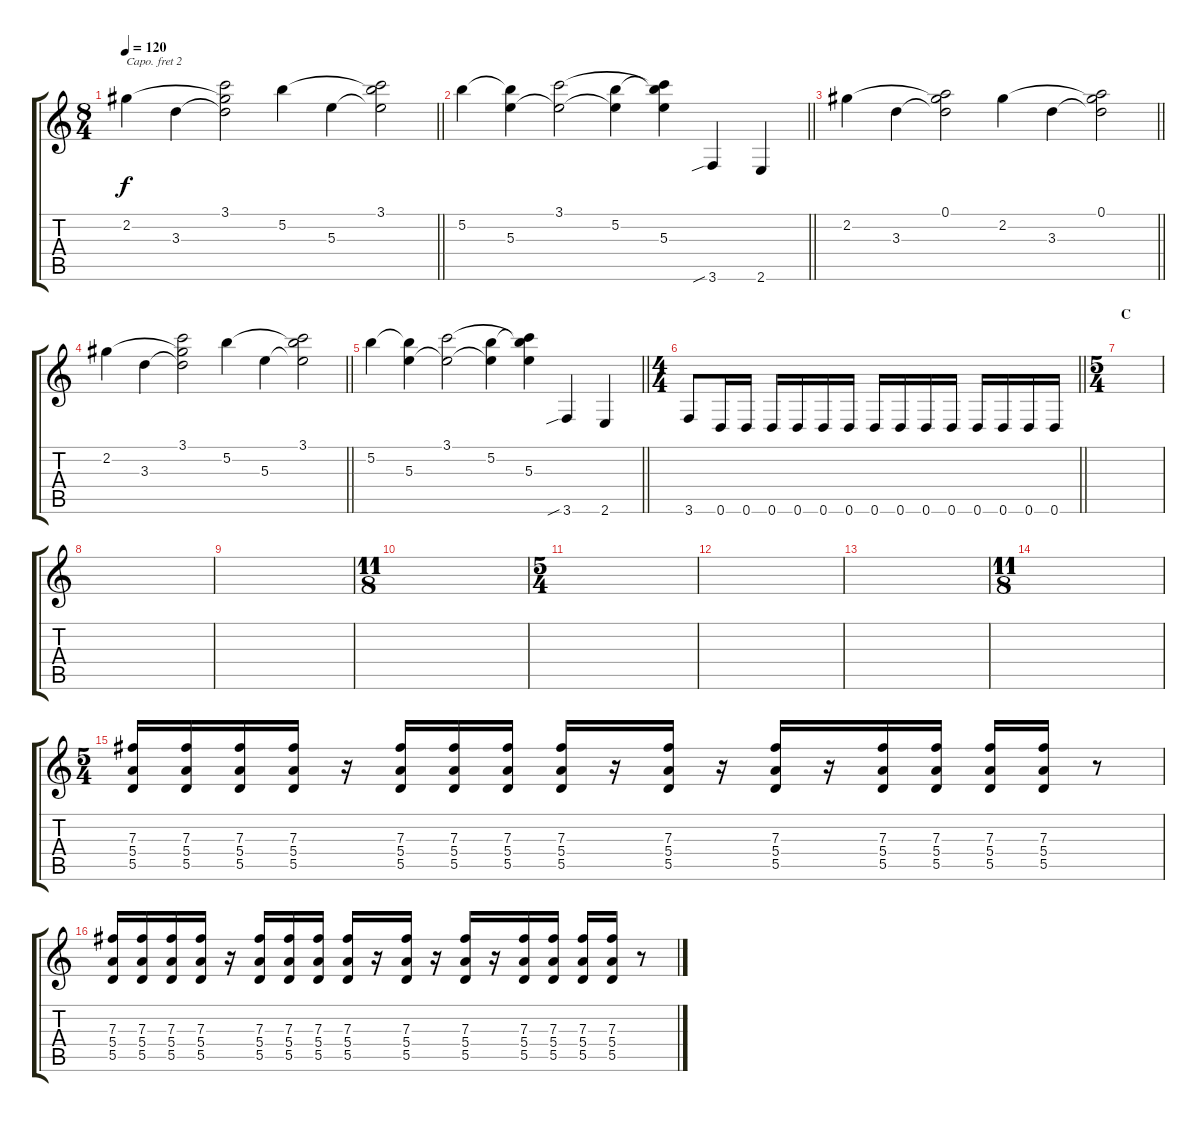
\track "" {instrument overdrivenguitar}
\staff {score tabs}
\capo 2
\tuning (G4 E4 A3 D3 G2 C2) {hide}
\ts (8 4)
\tempo 120
\clef g2
\barLineRight lightlight
\ks c
2.2.4{dy f} 3.3.4 (3.1 2.2{t} 3.3{t}).2 5.2.4 5.3.4 (3.1 5.2{t} 5.3{t}).2 |
\barLineRight lightlight
5.2.4 (5.2{t} 5.3).4 (3.1 5.3{t}).2 (5.2 5.3{t}).4 (3.1{t} 5.2{t} 5.3).4 3.6{sib}.4 2.6.4 |
\barLineRight lightlight
2.2.4 3.3.4 (0.1 2.2{t} 3.3{t}).2 2.2.4 3.3.4 (0.1 2.2{t} 3.3{t}).2 |
\barLineRight lightlight
2.2.4 3.3.4 (3.1 2.2{t} 3.3{t}).2 5.2.4 5.3.4 (3.1 5.2{t} 5.3{t}).2 |
\barLineRight lightlight
5.2.4 (5.2{t} 5.3).4 (3.1 5.3{t}).2 (5.2 5.3{t}).4 (3.1{t} 5.2{t} 5.3).4 3.6{sib}.4 2.6.4 |
\ts (4 4)
\barLineRight lightlight
3.6.8 0.6.16 0.6.16 0.6.16 0.6.16 0.6.16 0.6.16 0.6.16 0.6.16 0.6.16 0.6.16 0.6.16 0.6.16 0.6.16 0.6.16 |
\ts (5 4)
\section ("" "C")
|
|
|
\ts (11 8)
|
\ts (5 4)
|
|
|
\ts (11 8)
|
\ts (5 4)
(7.3 5.4 5.5).16 (7.3 5.4 5.5).16 (7.3 5.4 5.5).16 (7.3 5.4 5.5).16 r.16 (7.3 5.4 5.5).16 (7.3 5.4 5.5).16 (7.3 5.4 5.5).16 (7.3 5.4 5.5).16 r.16 (7.3 5.4 5.5).16 r.16 (7.3 5.4 5.5).16 r.16 (7.3 5.4 5.5).16 (7.3 5.4 5.5).16 (7.3 5.4 5.5).16 (7.3 5.4 5.5).16 r.8 |
(7.3 5.4 5.5).16 (7.3 5.4 5.5).16 (7.3 5.4 5.5).16 (7.3 5.4 5.5).16 r.16 (7.3 5.4 5.5).16 (7.3 5.4 5.5).16 (7.3 5.4 5.5).16 (7.3 5.4 5.5).16 r.16 (7.3 5.4 5.5).16 r.16 (7.3 5.4 5.5).16 r.16 (7.3 5.4 5.5).16 (7.3 5.4 5.5).16 (7.3 5.4 5.5).16 (7.3 5.4 5.5).16 r.8
